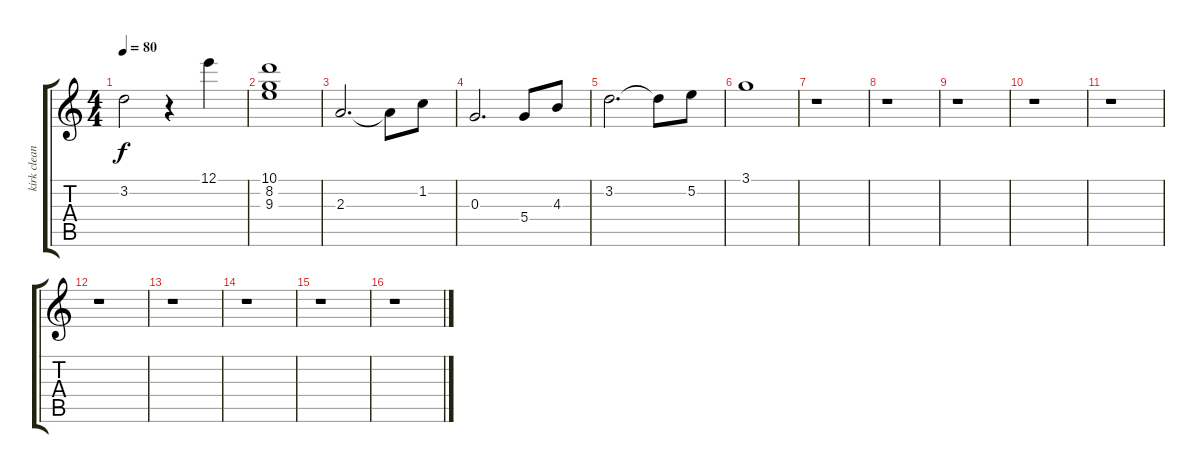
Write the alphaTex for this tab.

\track ("kirk clean" "kirk clean") {instrument electricguitarclean}
\staff {score tabs}
\tuning (E4 B3 G3 D3 A2 E2) {hide}
\ts (4 4)
\tempo 80
\clef g2
\ks c
3.2.2{dy f} r.4 12.1.4 |
(10.1 8.2 9.3).1 |
2.3.2{d} 2.3{t}.8 1.2.8 |
0.3.2{d} 5.4.8 4.3.8 |
3.2.2{d} 3.2{t}.8 5.2.8 |
3.1.1 |
r.1 |
r.1 |
r.1 |
r.1 |
r.1 |
r.1 |
r.1 |
r.1 |
r.1 |
r.1
